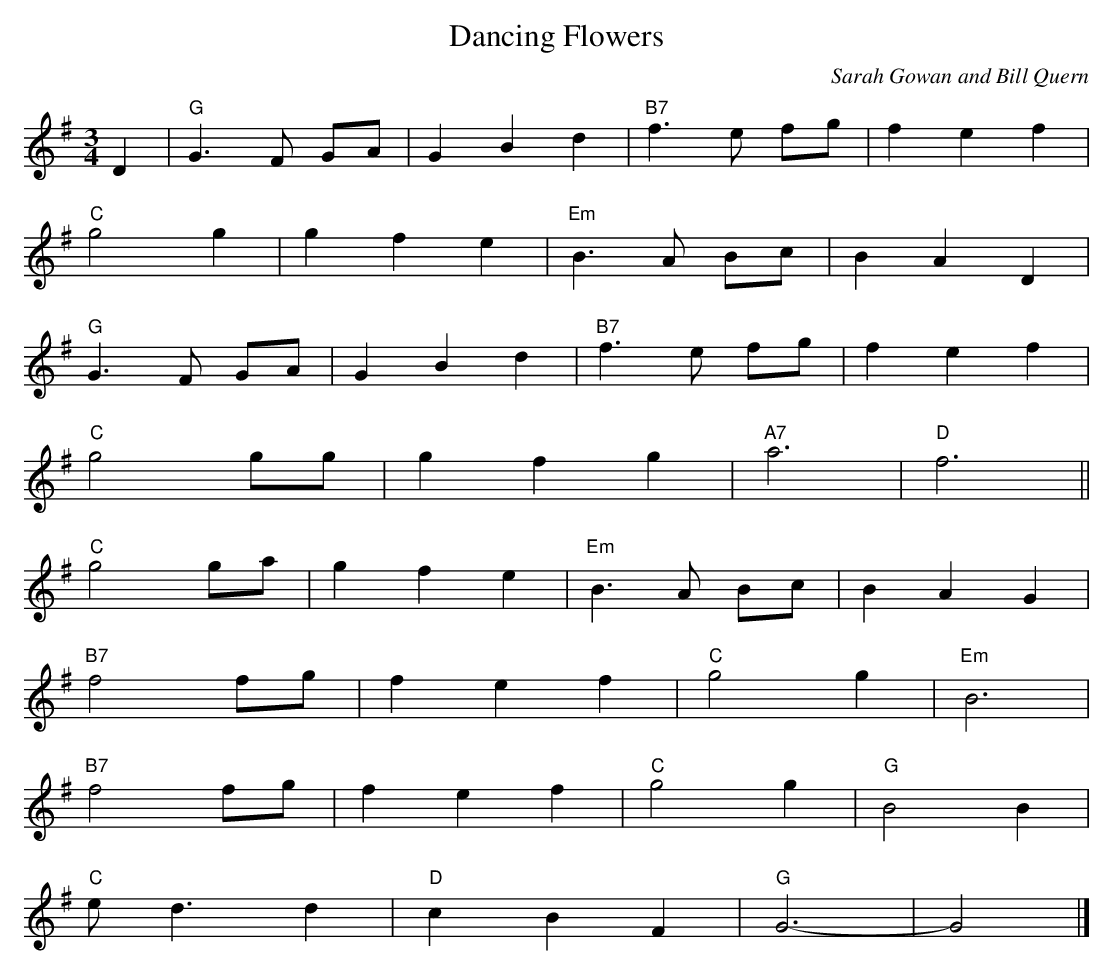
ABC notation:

X:1
T:Dancing Flowers
C:Sarah Gowan and Bill Quern
M:3/4
L:1/8
K:G
D2 |"G"G3 F GA |G2 B2 d2 |"B7"f3 e fg |f2 e2 f2|
"C"g4 g2 |g2 f2 e2 |"Em"B3 A Bc |B2A2 D2 |
"G"G3 F GA |G2 B2 d2 |"B7"f3 e fg |f2 e2 f2 |
"C"g4 gg |g2 f2 g2 |"A7"a6 |"D"f6 ||
"C"g4 ga |g2 f2 e2 |"Em"B3 A Bc |B2 A2 G2 |
"B7"f4 fg |f2 e2 f2 |"C"g4 g2 |"Em"B6 |
"B7"f4 fg |f2 e2 f2 |"C"g4 g2 |"G"B4 B2 |
"C"e d3 d2 |"D"c2 B2 F2 |"G"G6- |G4|]
